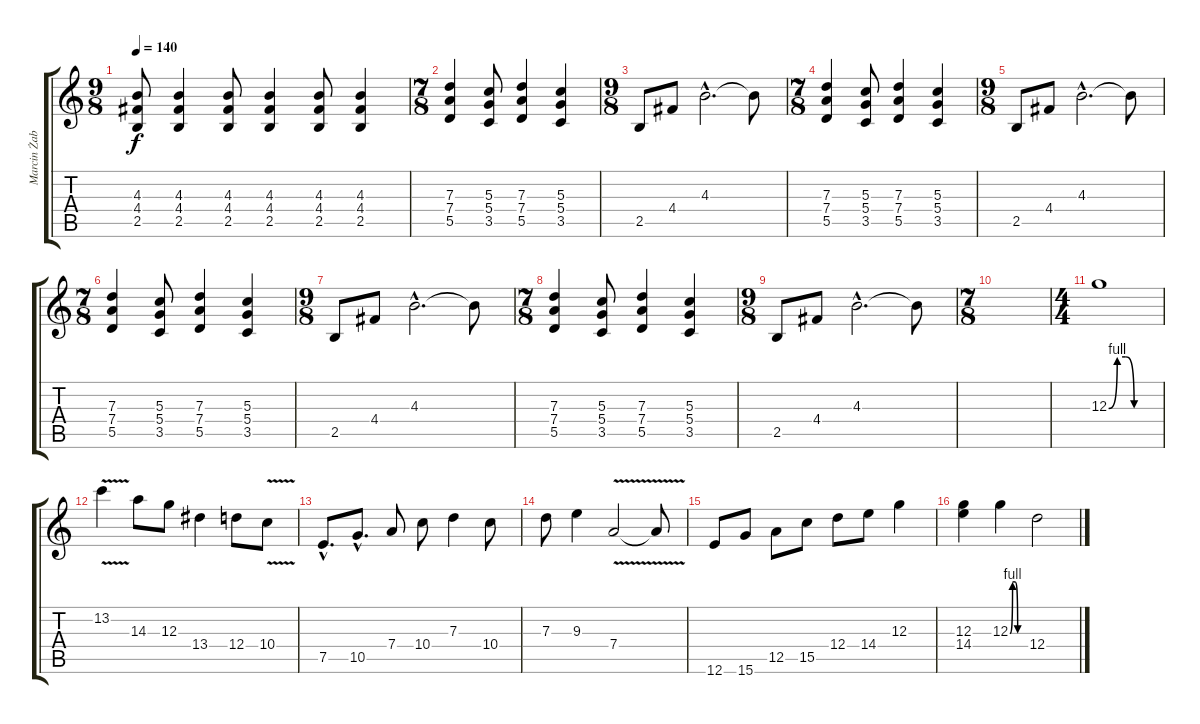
\track ("Marcin Żabiełowicz (Rytmiczna)" "Marcin Żab") {instrument overdrivenguitar}
\staff {score tabs}
\tuning (E4 B3 G3 D3 A2 E2) {hide}
\ts (9 8)
\tempo 140
\clef g2
\ks c
(4.3 4.4 2.5).8{dy f} (4.3 4.4 2.5).4 (4.3 4.4 2.5).8 (4.3 4.4 2.5).4 (4.3 4.4 2.5).8 (4.3 4.4 2.5).4 |
\ts (7 8)
(7.3 7.4 5.5).4 (5.3 5.4 3.5).8 (7.3 7.4 5.5).4 (5.3 5.4 3.5).4 |
\ts (9 8)
2.5.8 4.4.8 4.3{hac}.2{d} 4.3{t}.8 |
\ts (7 8)
(7.3 7.4 5.5).4 (5.3 5.4 3.5).8 (7.3 7.4 5.5).4 (5.3 5.4 3.5).4 |
\ts (9 8)
2.5.8 4.4.8 4.3{hac}.2{d} 4.3{t}.8 |
\ts (7 8)
(7.3 7.4 5.5).4 (5.3 5.4 3.5).8 (7.3 7.4 5.5).4 (5.3 5.4 3.5).4 |
\ts (9 8)
2.5.8 4.4.8 4.3{hac}.2{d} 4.3{t}.8 |
\ts (7 8)
(7.3 7.4 5.5).4 (5.3 5.4 3.5).8 (7.3 7.4 5.5).4 (5.3 5.4 3.5).4 |
\ts (9 8)
2.5.8 4.4.8 4.3{hac}.2{d} 4.3{t}.8 |
\ts (7 8)
|
\ts (4 4)
12.3{be (custom 0 0 10 4 20 4 30 0 60 0)}.1 |
13.2{v}.4 14.3.8 12.3.8 13.4.4 12.4.8 10.4{v}.8 |
7.5{hac}.8{d} 10.5{hac}.8{d} 7.4.8 10.4.8 7.3.4 10.4.8 |
7.3.8 9.3.4 7.4{v}.2 7.4{t}.8 |
12.6.8 15.6.8 12.5.8 15.5.8 12.4.8 14.4.8 12.3.4 |
(12.3 14.4).4 12.3{be (custom 0 0 10 4 20 4 30 0 60 0)}.4 12.4.2
